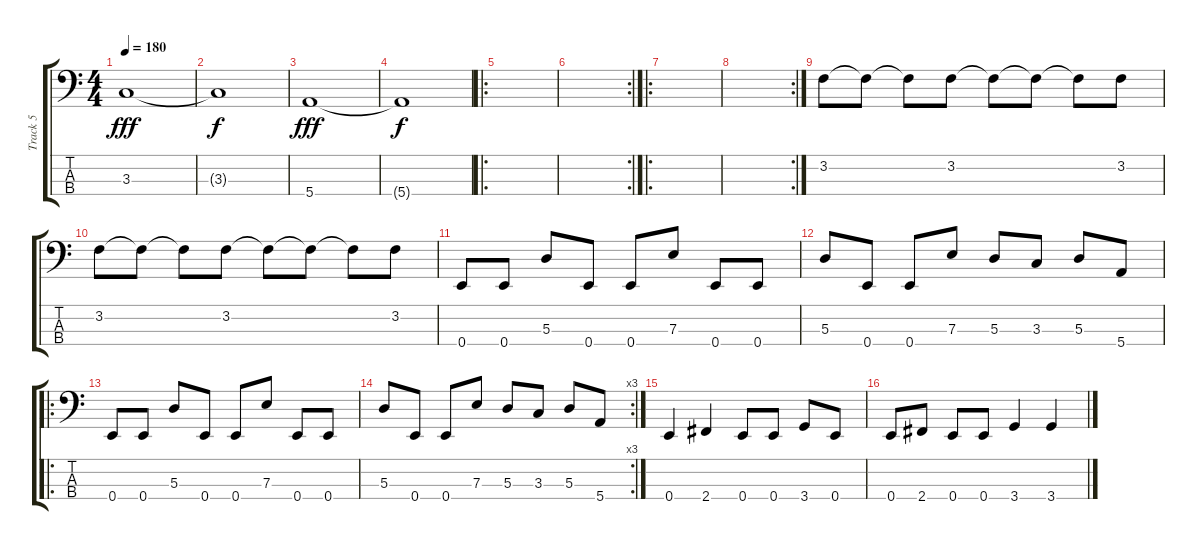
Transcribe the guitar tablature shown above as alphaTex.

\track ("Track 5" "Track 5") {instrument electricbassfinger}
\staff {score tabs}
\tuning (G2 D2 A1 E1) {hide}
\ts (4 4)
\tempo 180
\clef f4
\ks c
3.3.1{dy fff} |
3.3{t}.1{dy f} |
5.4.1{dy fff} |
5.4{t}.1{dy f} |
\ro
|
\rc 2
|
\ro
|
\rc 2
|
3.2.8 3.2{t}.8 3.2{t}.8 3.2.8 3.2{t}.8 3.2{t}.8 3.2{t}.8 3.2.8 |
3.2.8 3.2{t}.8 3.2{t}.8 3.2.8 3.2{t}.8 3.2{t}.8 3.2{t}.8 3.2.8 |
0.4.8 0.4.8 5.3.8 0.4.8 0.4.8 7.3.8 0.4.8 0.4.8 |
5.3.8 0.4.8 0.4.8 7.3.8 5.3.8 3.3.8 5.3.8 5.4.8 |
\ro
0.4.8 0.4.8 5.3.8 0.4.8 0.4.8 7.3.8 0.4.8 0.4.8 |
\rc 3
5.3.8 0.4.8 0.4.8 7.3.8 5.3.8 3.3.8 5.3.8 5.4.8 |
0.4.4 2.4.4 0.4.8 0.4.8 3.4.8 0.4.8 |
0.4.8 2.4.8 0.4.8 0.4.8 3.4.4 3.4.4
